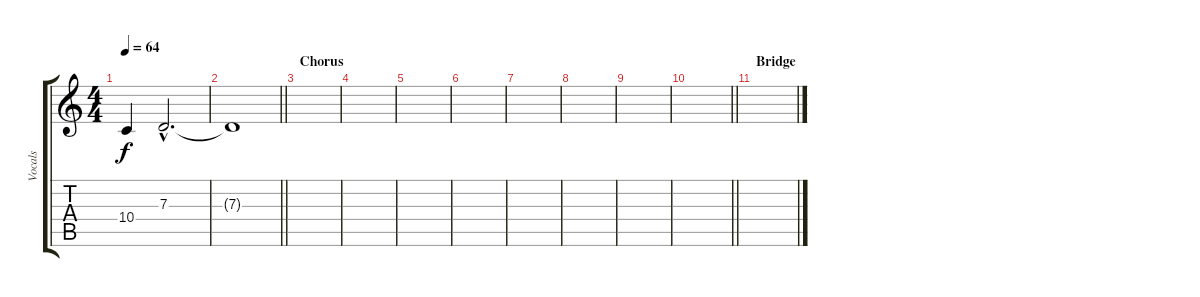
\track ("Vocals" "Vocals") {instrument harpsichord}
\staff {score tabs}
\tuning (E4 B3 G3 D3 A2 D2) {hide}
\ts (4 4)
\tempo 64
\clef g2
\ks c
10.4{t}.4{dy f} 7.3{hac}.2{d} |
\barLineRight lightlight
7.3{t}.1 |
\section ("" "Chorus")
|
|
|
|
|
|
|
\barLineRight lightlight
|
\section ("" "Bridge")
